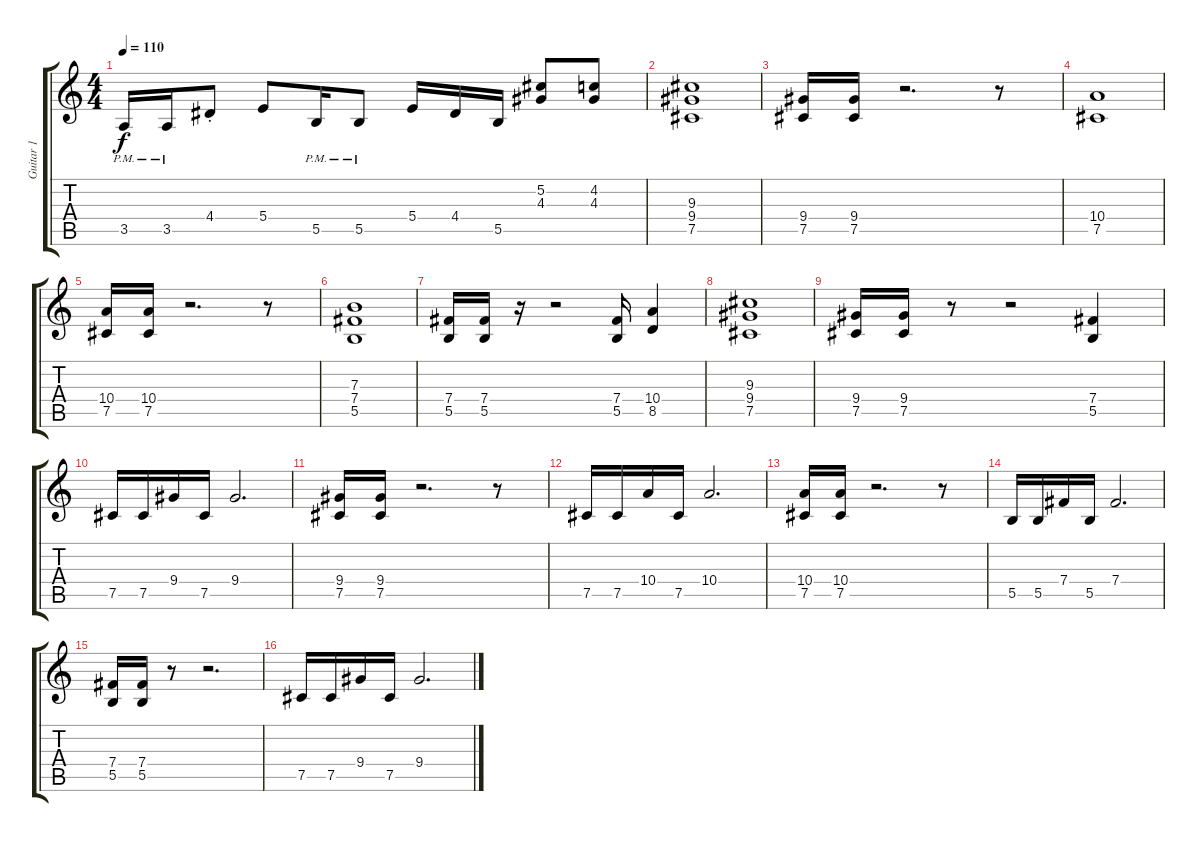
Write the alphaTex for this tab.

\track ("Guitar 1" "Guitar 1") {instrument distortionguitar}
\staff {score tabs}
\tuning (Db4 Ab3 E3 B2 Gb2 Db2) {hide}
\ts (4 4)
\tempo 110
\clef g2
\ks c
3.5{pm}.16{dy f} 3.5{pm}.16 4.4{st}.8 5.4.8 5.5{pm}.16 5.5{pm}.8 5.4.16 4.4.16 5.5.16 (5.2 4.3).8 (4.2 4.3).8 |
(9.3 9.4 7.5).1 |
(9.4 7.5).16 (9.4 7.5).16 r.2{d} r.8 |
(10.4 7.5).1 |
(10.4 7.5).16 (10.4 7.5).16 r.2{d} r.8 |
(7.3 7.4 5.5).1 |
(7.4 5.5).16 (7.4 5.5).16 r.16 r.2 (7.4 5.5).16 (10.4 8.5).4 |
(9.3 9.4 7.5).1 |
(9.4 7.5).16 (9.4 7.5).16 r.8 r.2 (7.4 5.5).4 |
7.5.16 7.5.16 9.4.16 7.5.16 9.4.2{d} |
(9.4 7.5).16 (9.4 7.5).16 r.2{d} r.8 |
7.5.16 7.5.16 10.4.16 7.5.16 10.4.2{d} |
(10.4 7.5).16 (10.4 7.5).16 r.2{d} r.8 |
5.5.16 5.5.16 7.4.16 5.5.16 7.4.2{d} |
(7.4 5.5).16 (7.4 5.5).16 r.8 r.2{d} |
7.5.16 7.5.16 9.4.16 7.5.16 9.4.2{d}
